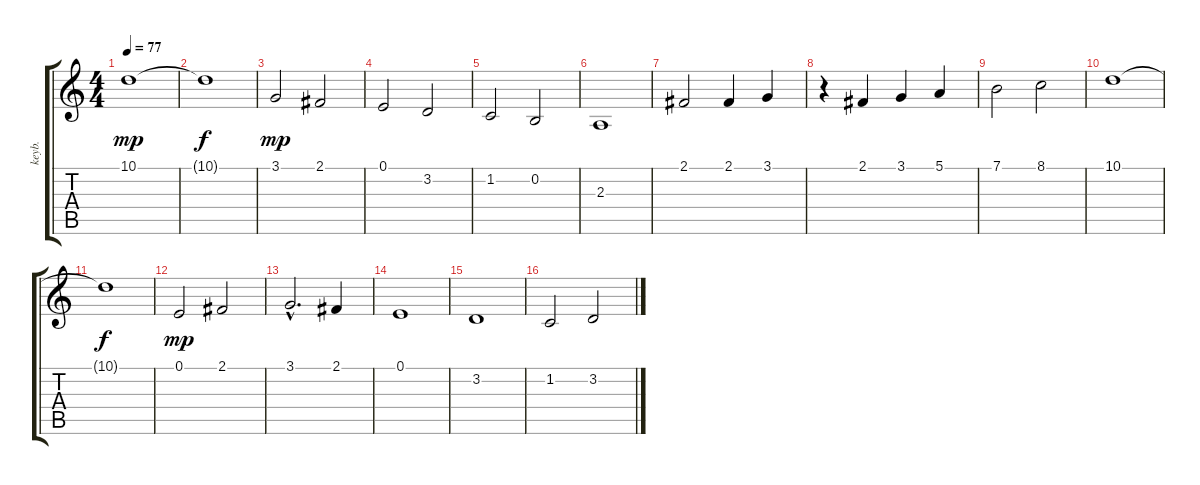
\track ("keyb." "keyb.") {instrument stringensemble1}
\staff {score tabs}
\tuning (E4 B3 G3 D3 A2 E2) {hide}
\ts (4 4)
\tempo 77
\clef g2
\ks c
10.1.1{dy mp} |
10.1{t}.1{dy f} |
3.1.2{dy mp} 2.1.2 |
0.1.2 3.2.2 |
1.2.2 0.2.2 |
2.3.1 |
2.1.2 2.1.4 3.1.4 |
r.4 2.1.4 3.1.4 5.1.4 |
7.1.2 8.1.2 |
10.1.1 |
10.1{t}.1{dy f} |
0.1.2{dy mp} 2.1.2 |
3.1{hac}.2{d} 2.1.4 |
0.1.1 |
3.2.1 |
1.2.2 3.2.2
